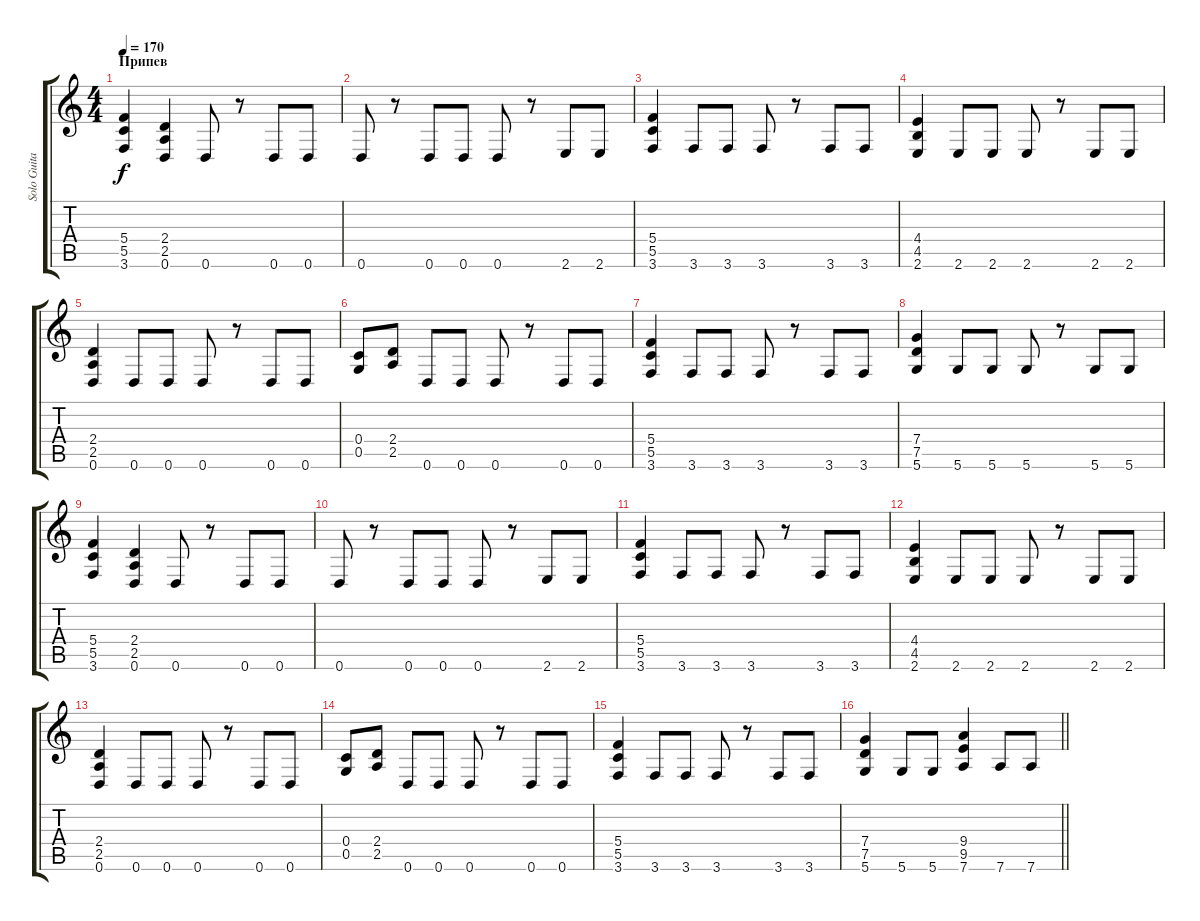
\track ("Solo Guitar" "Solo Guita") {instrument distortionguitar}
\staff {score tabs}
\tuning (D4 A3 F3 C3 G2 D2) {hide}
\ts (4 4)
\section ("" "Припев")
\tempo 170
\clef g2
\ks c
(5.4 5.5 3.6).4{dy f} (2.4 2.5 0.6).4 0.6.8 r.8 0.6.8 0.6.8 |
0.6.8 r.8 0.6.8 0.6.8 0.6.8 r.8 2.6.8 2.6.8 |
(5.4 5.5 3.6).4 3.6.8 3.6.8 3.6.8 r.8 3.6.8 3.6.8 |
(4.4 4.5 2.6).4 2.6.8 2.6.8 2.6.8 r.8 2.6.8 2.6.8 |
(2.4 2.5 0.6).4 0.6.8 0.6.8 0.6.8 r.8 0.6.8 0.6.8 |
(0.4 0.5).8 (2.4 2.5).8 0.6.8 0.6.8 0.6.8 r.8 0.6.8 0.6.8 |
(5.4 5.5 3.6).4 3.6.8 3.6.8 3.6.8 r.8 3.6.8 3.6.8 |
(7.4 7.5 5.6).4 5.6.8 5.6.8 5.6.8 r.8 5.6.8 5.6.8 |
(5.4 5.5 3.6).4 (2.4 2.5 0.6).4 0.6.8 r.8 0.6.8 0.6.8 |
0.6.8 r.8 0.6.8 0.6.8 0.6.8 r.8 2.6.8 2.6.8 |
(5.4 5.5 3.6).4 3.6.8 3.6.8 3.6.8 r.8 3.6.8 3.6.8 |
(4.4 4.5 2.6).4 2.6.8 2.6.8 2.6.8 r.8 2.6.8 2.6.8 |
(2.4 2.5 0.6).4 0.6.8 0.6.8 0.6.8 r.8 0.6.8 0.6.8 |
(0.4 0.5).8 (2.4 2.5).8 0.6.8 0.6.8 0.6.8 r.8 0.6.8 0.6.8 |
(5.4 5.5 3.6).4 3.6.8 3.6.8 3.6.8 r.8 3.6.8 3.6.8 |
\barLineRight lightlight
(7.4 7.5 5.6).4 5.6.8 5.6.8 (9.4 9.5 7.6).4 7.6.8 7.6.8
